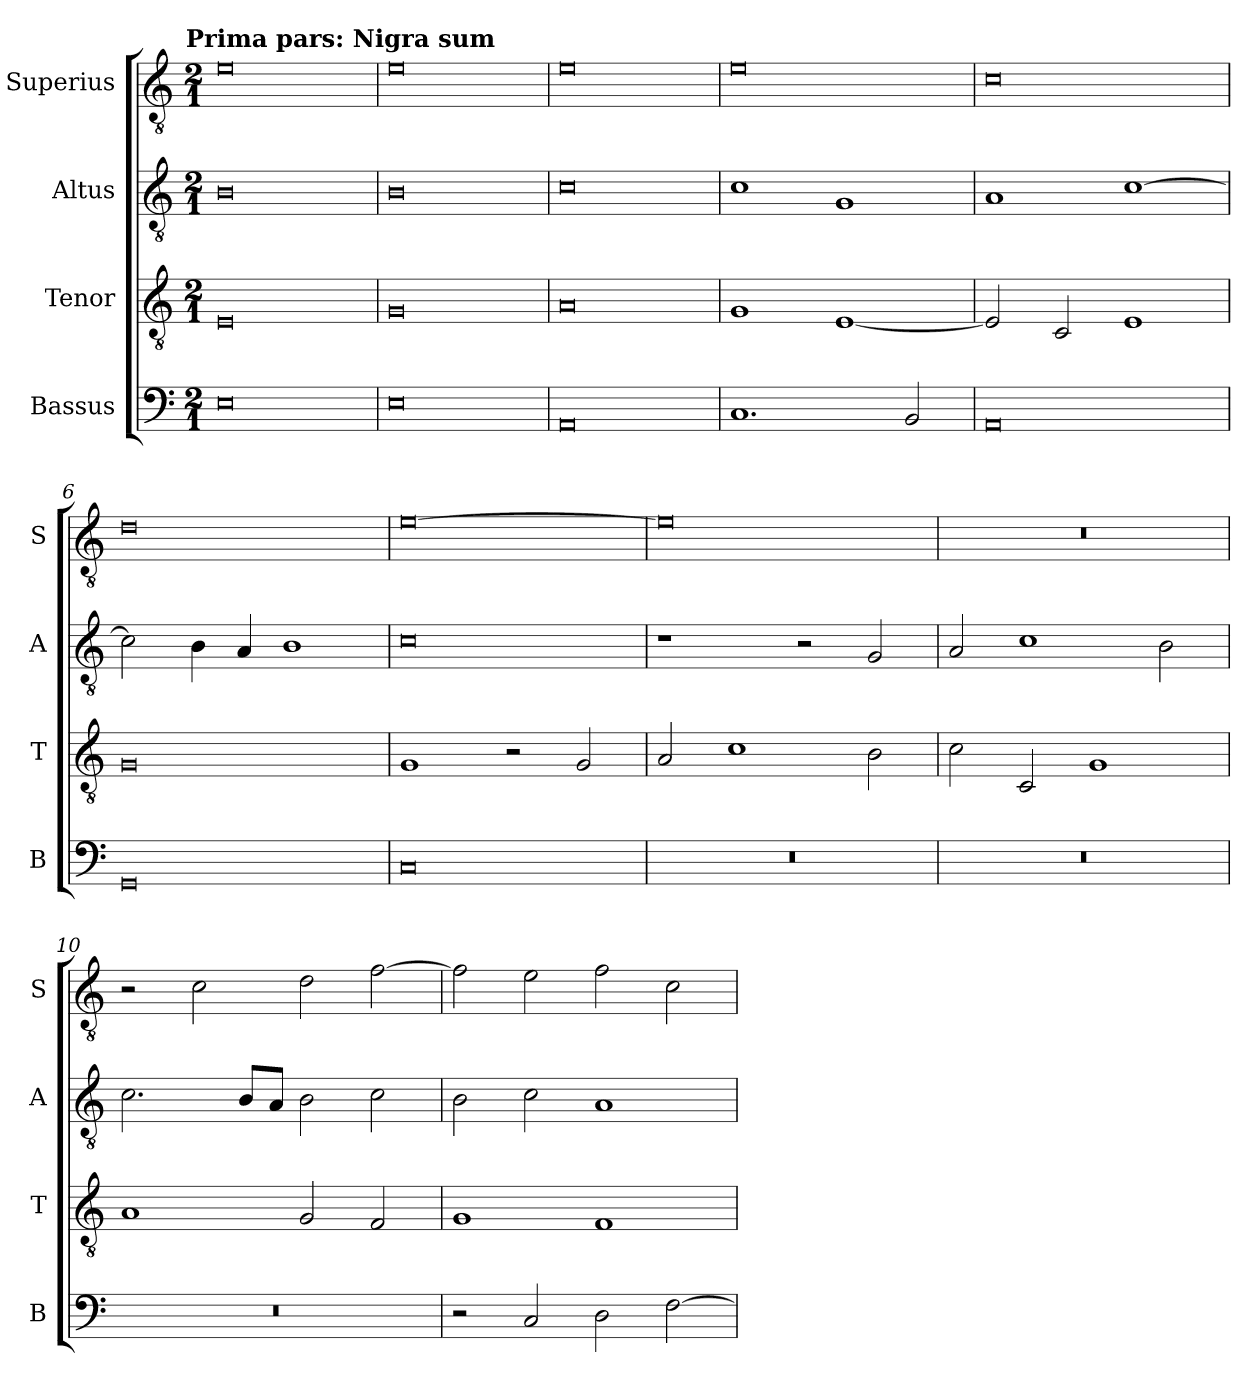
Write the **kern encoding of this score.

**kern	**kern	**kern	**kern
*part4	*part3	*part2	*part1
*staff4	*staff3	*staff2	*staff1
*I"Bassus	*I"Tenor	*I"Altus	*I"Superius
*I'B	*I'T	*I'A	*I'S
*clefF4	*clefGv2	*clefGv2	*clefGv2
*k[]	*k[]	*k[]	*k[]
*C:	*C:	*C:	*C:
!!LO:TX:omd:t=Prima pars&colon; Nigra sum
*M2/1	*M2/1	*M2/1	*M2/1
=1	=1	=1	=1
0E	0E	0B	0e
=2	=2	=2	=2
0E	0G	0B	0e
=3	=3	=3	=3
0AA	0A	0c	0e
=4	=4	=4	=4
1.C	1G	1c	0e
.	[1E	1G	.
2BB	.	.	.
=5	=5	=5	=5
0AA	2E]	1A	0c
.	2C	.	.
.	1E	[1c	.
=6	=6	=6	=6
0GG	0G	2c]	0d
.	.	4B	.
.	.	4A	.
.	.	1B	.
=7	=7	=7	=7
0C	1G	0c	[0e
.	2r	.	.
.	2G	.	.
=8	=8	=8	=8
0r	2A	1r	0e]
.	1c	.	.
.	.	2r	.
.	2B	2G	.
=9	=9	=9	=9
0r	2c	2A	0r
.	2C	1c	.
.	1G	.	.
.	.	2B	.
=10	=10	=10	=10
0r	1A	2.c	2r
.	.	.	2c
.	.	8BL	.
.	.	8AJ	.
.	2G	2B	2d
.	2F	2c	[2f
=11	=11	=11	=11
2r	1G	2B	2f]
2C	.	2c	2e
2D	1F	1A	2f
[2F	.	.	2c
=	=	=	=
*-	*-	*-	*-
